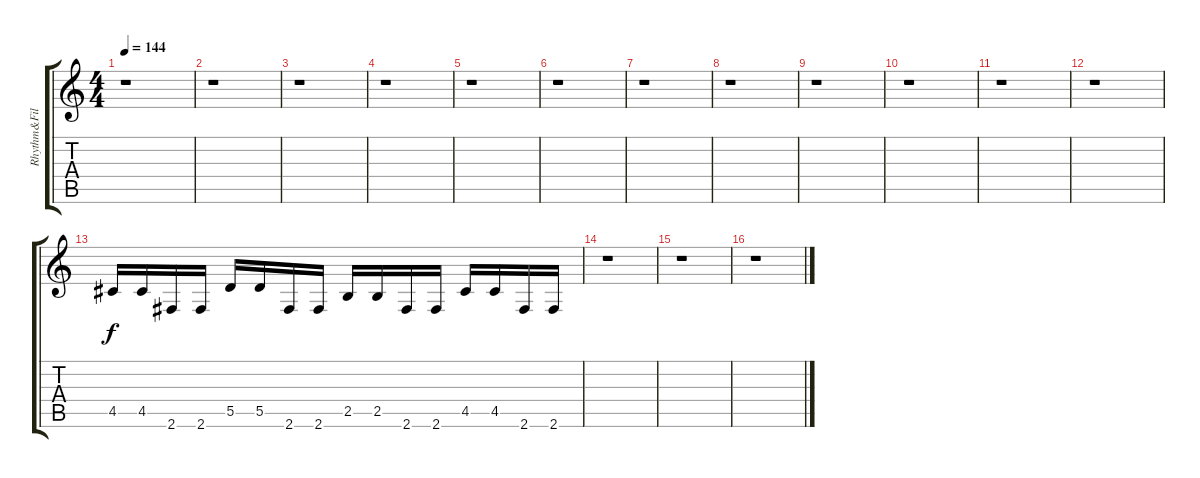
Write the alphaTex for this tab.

\track ("Rhythm&Fill Gtr." "Rhythm&Fil") {instrument overdrivenguitar}
\staff {score tabs}
\tuning (E4 B3 G3 D3 A2 E2) {hide}
\ts (4 4)
\tempo 144
\clef g2
\ks c
r.1{dy f} |
r.1 |
r.1 |
r.1 |
r.1 |
r.1 |
r.1 |
r.1 |
r.1 |
r.1 |
r.1 |
r.1 |
4.5.16 4.5.16 2.6.16 2.6.16 5.5.16 5.5.16 2.6.16 2.6.16 2.5.16 2.5.16 2.6.16 2.6.16 4.5.16 4.5.16 2.6.16 2.6.16 |
r.1 |
r.1 |
r.1
